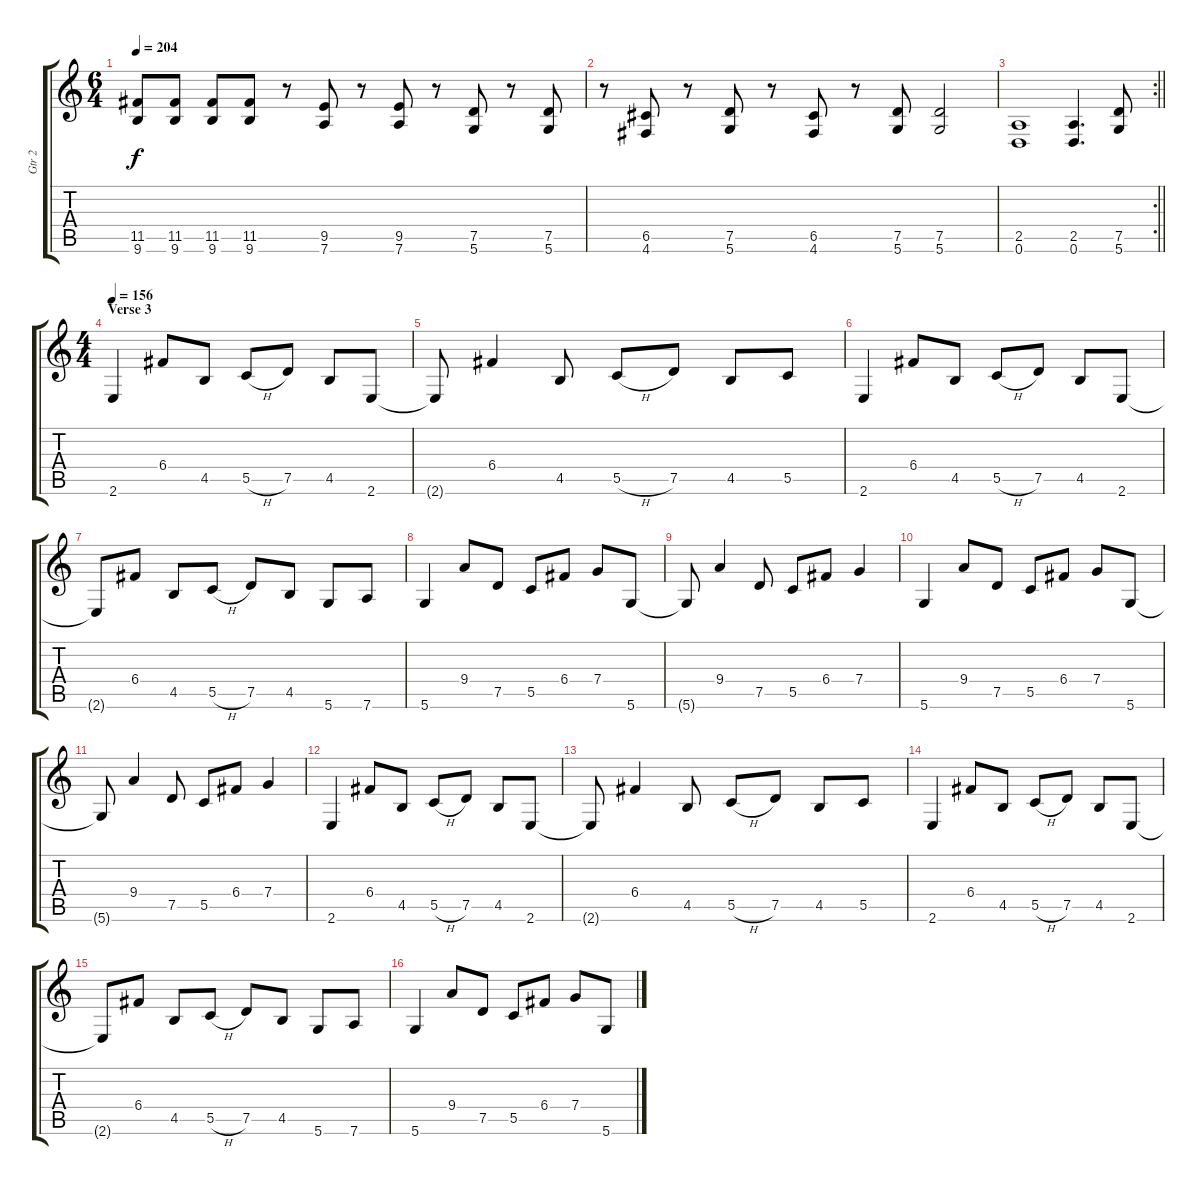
\track ("Gtr 2" "Gtr 2") {instrument distortionguitar}
\staff {score tabs}
\tuning (D4 A3 F3 C3 G2 D2) {hide}
\ts (6 4)
\tempo 204
\clef g2
\ks c
(11.5 9.6).8{dy f} (11.5 9.6).8 (11.5 9.6).8 (11.5 9.6).8 r.8 (9.5 7.6).8 r.8 (9.5 7.6).8 r.8 (7.5 5.6).8 r.8 (7.5 5.6).8 |
r.8 (6.5 4.6).8 r.8 (7.5 5.6).8 r.8 (6.5 4.6).8 r.8 (7.5 5.6).8 (7.5 5.6).2 |
\rc 2
\barLineRight lightlight
(2.5 0.6).1 (2.5 0.6).4{d} (7.5 5.6).8 |
\ts (4 4)
\section ("" "Verse 3")
\tempo 156
2.6.4 6.4.8 4.5.8 5.5{h}.8 7.5.8 4.5.8 2.6.8 |
2.6{t}.8 6.4.4 4.5.8 5.5{h}.8 7.5.8 4.5.8 5.5.8 |
2.6.4 6.4.8 4.5.8 5.5{h}.8 7.5.8 4.5.8 2.6.8 |
2.6{t}.8 6.4.8 4.5.8 5.5{h}.8 7.5.8 4.5.8 5.6.8 7.6.8 |
5.6.4 9.4.8 7.5.8 5.5.8 6.4.8 7.4.8 5.6.8 |
5.6{t}.8 9.4.4 7.5.8 5.5.8 6.4.8 7.4.4 |
5.6.4 9.4.8 7.5.8 5.5.8 6.4.8 7.4.8 5.6.8 |
5.6{t}.8 9.4.4 7.5.8 5.5.8 6.4.8 7.4.4 |
2.6.4 6.4.8 4.5.8 5.5{h}.8 7.5.8 4.5.8 2.6.8 |
2.6{t}.8 6.4.4 4.5.8 5.5{h}.8 7.5.8 4.5.8 5.5.8 |
2.6.4 6.4.8 4.5.8 5.5{h}.8 7.5.8 4.5.8 2.6.8 |
2.6{t}.8 6.4.8 4.5.8 5.5{h}.8 7.5.8 4.5.8 5.6.8 7.6.8 |
5.6.4 9.4.8 7.5.8 5.5.8 6.4.8 7.4.8 5.6.8
